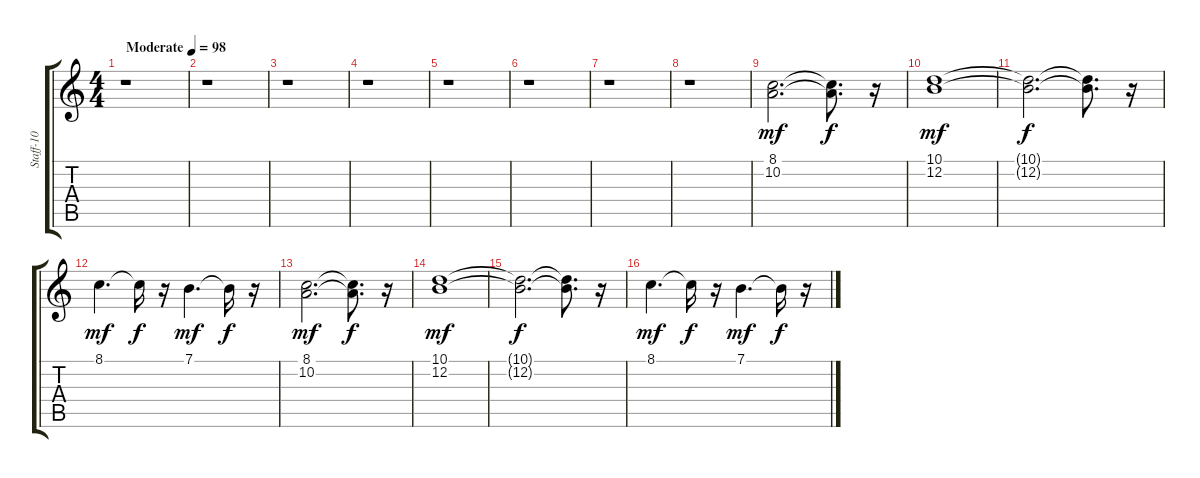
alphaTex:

\track ("Staff-10" "Staff-10") {instrument electricpiano1}
\staff {score tabs}
\tuning (E4 B3 G3 D3 A2 E2) {hide}
\ts (4 4)
\tempo (98 "Moderate")
\clef g2
\ks c
r.1{dy mf instrument electricpiano1} |
r.1 |
r.1 |
r.1 |
r.1 |
r.1 |
r.1 |
r.1 |
(8.1 10.2).2{d volume 1} (8.1{t} 10.2{t}).8{d dy f} r.16 |
(10.1 12.2).1{dy mf volume 1} |
(10.1{t} 12.2{t}).2{d dy f} (10.1{t} 12.2{t}).8{d} r.16 |
8.1.4{d dy mf volume 1} 8.1{t}.16{dy f} r.16 7.1.4{d dy mf volume 1} 7.1{t}.16{dy f} r.16 |
(8.1 10.2).2{d dy mf volume 1} (8.1{t} 10.2{t}).8{d dy f} r.16 |
(10.1 12.2).1{dy mf volume 1} |
(10.1{t} 12.2{t}).2{d dy f} (10.1{t} 12.2{t}).8{d} r.16 |
8.1.4{d dy mf volume 1} 8.1{t}.16{dy f} r.16 7.1.4{d dy mf volume 1} 7.1{t}.16{dy f} r.16
